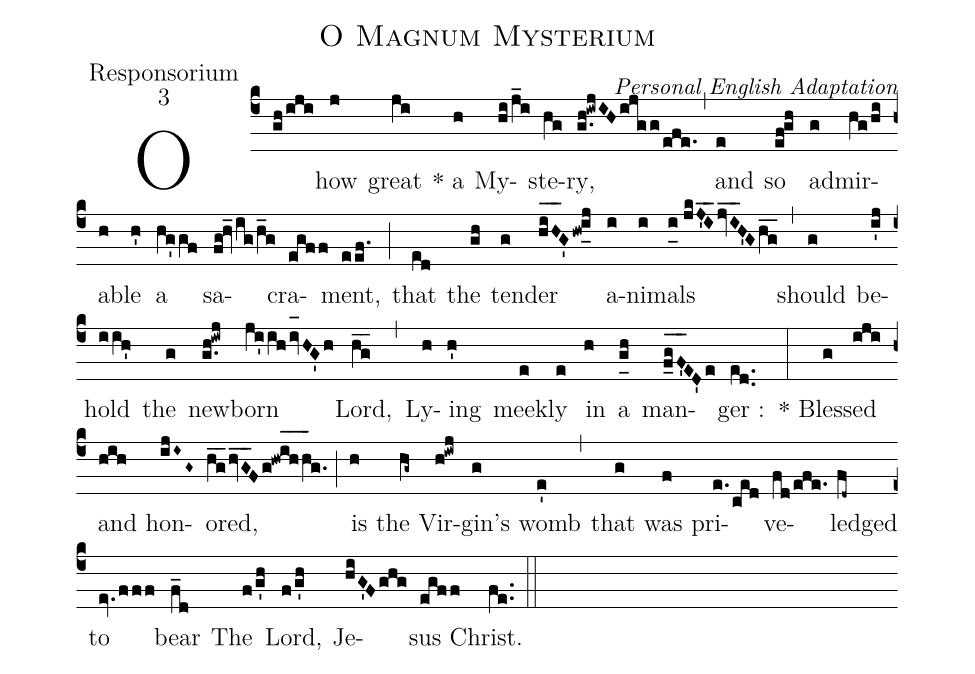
name:O Magnum Mysterium;
office-part:Responsorium;
mode:3;
commentary:Personal English Adaptation;
%%
(c4) O(gh/iji) how(j) great(ji) * a(h) My(hi/j_i)ste(hg)ry,(g.h!iwjIH/ijgg/efe.) (,) and(e) so(ef!gh) ad(g)mir(hg/hi)a(h)ble(h') a(hg'gf) sa(fg!hv_/ig/h_g)cra(egff)ment,(eef.) (;) that(ed) the(gh) ten(g)der(hi_[oh:h]H_[oh:h]G'/hw!i_[uh:l]j) a(i)ni(i)mals(i_0[uh:l]//jkJ'_I_2/jv_I_H'G/h_g_) (,) should(g) be(i'j)hold(iih') the(g) new(g.h!iwj)born(ji'ih/iv_[oh:h]HG'h) Lord,(hg__) (,) Ly(h)ing(h') mee(e)kly(e) in(h) a(g_[uh:l]h) man(f_g_[oh:h]F'_[oh:h]ED'e)ger :(ed..) (:) * Bles(g)sed(iji) and(hih) hon(ijI~G~)ored,(h_g_2/hv_G_F/g!hw[oh:h{]i_h_h_3g.[oh}]) (;) is(h) the(hg~) Vir(h!iwj)gin's(g) womb(e') (,) that(g) was(f) pri(e./ced)ve(fd/efe.)ledged(fd~) to(ev./fff) bear(f_d) The(f/g'h) Lord,(f/g'h) Je(hiG'F/ghg)sus (egff)Christ.(fe..) (::)
